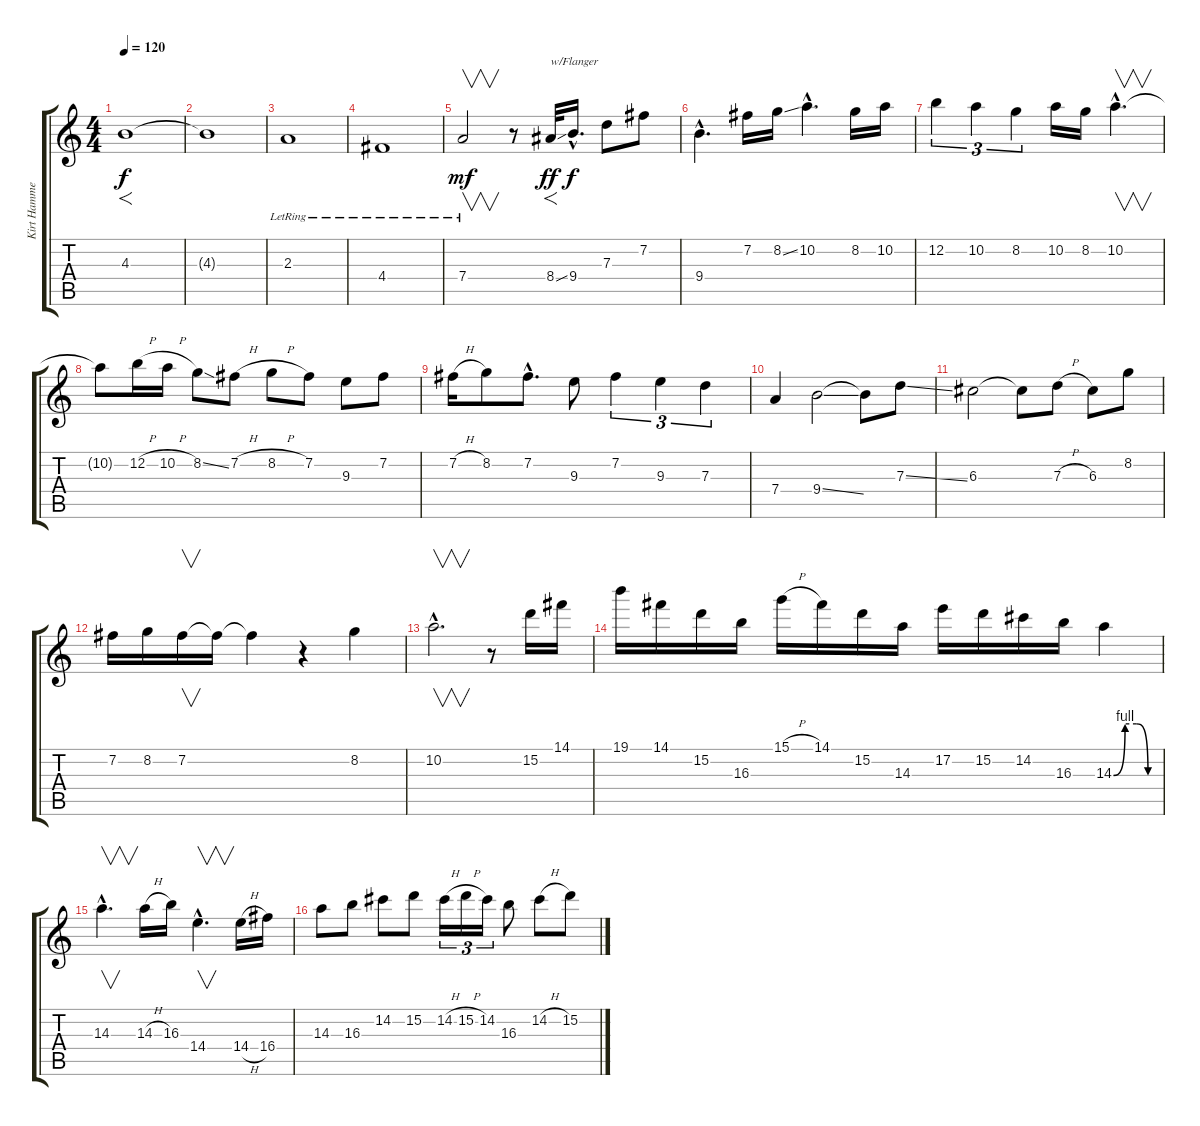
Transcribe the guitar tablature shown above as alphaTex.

\track ("Kirt Hammet (lead guitar)" "Kirt Hamme") {instrument electricguitarjazz}
\staff {score tabs}
\tuning (E4 B3 G3 D3 A2 E2) {hide}
\ts (4 4)
\tempo 120
\clef g2
\ks c
4.3.1{f dy f volume 10 instrument cello} |
4.3{t}.1 |
2.3{lr}.1 |
4.4{lr}.1 |
7.4{lr}.2{v dy mf} r.8 8.4{ss}.32{f txt "w/Flanger" dy ff volume 13 instrument electricguitarjazz} 9.4{hac}.16{d dy f} 7.3.8 7.2.8 |
9.4{hac}.4{d} 7.2.16 8.2{ss}.16 10.2{hac}.4{d} 8.2.16 10.2.16 |
12.2.4{tu (3 2)} 10.2.4{tu (3 2)} 8.2.4{tu (3 2)} 10.2.16 8.2.16 10.2{hac}.4{v d} |
10.2{t}.8 12.2{h}.16 10.2{h}.16 8.2{ss}.8 7.2{h}.8 8.2{h}.8 7.2.8 9.3.8 7.2.8 |
7.2{h}.16 8.2.8 7.2{hac}.8{d} 9.3.8 7.2.4{tu (3 2)} 9.3.4{tu (3 2)} 7.3.4{tu (3 2)} |
7.4.4 9.4{ss}.2 9.4{t}.8 7.3{ss}.8 |
6.3.2 6.3{t}.8 7.3{h}.8 6.3.8 8.2.8 |
7.2.16 8.2.16 7.2.16{v} 7.2{t}.16 7.2{t}.4 r.4 8.2.4 |
10.2{hac}.2{v d} r.8 15.2.16 14.1.16 |
19.1.16 14.1.16 15.2.16 16.3.16 15.1{h}.16 14.1.16 15.2.16 14.3.16 17.2.16 15.2.16 14.2.16 16.3.16 14.3{be (custom 0 0 15 4 30 4 45 0 60 0)}.4 |
14.3{hac}.4{v d} 14.3{h}.16 16.3.16 14.4{hac}.4{v d} 14.4{h}.16 16.4.16 |
14.3.8 16.3.8 14.2.8 15.2.8 14.2{h}.16{tu (3 2)} 15.2{h}.16{tu (3 2)} 14.2.16{tu (3 2)} 16.3.8 14.2{h}.8 15.2.8
